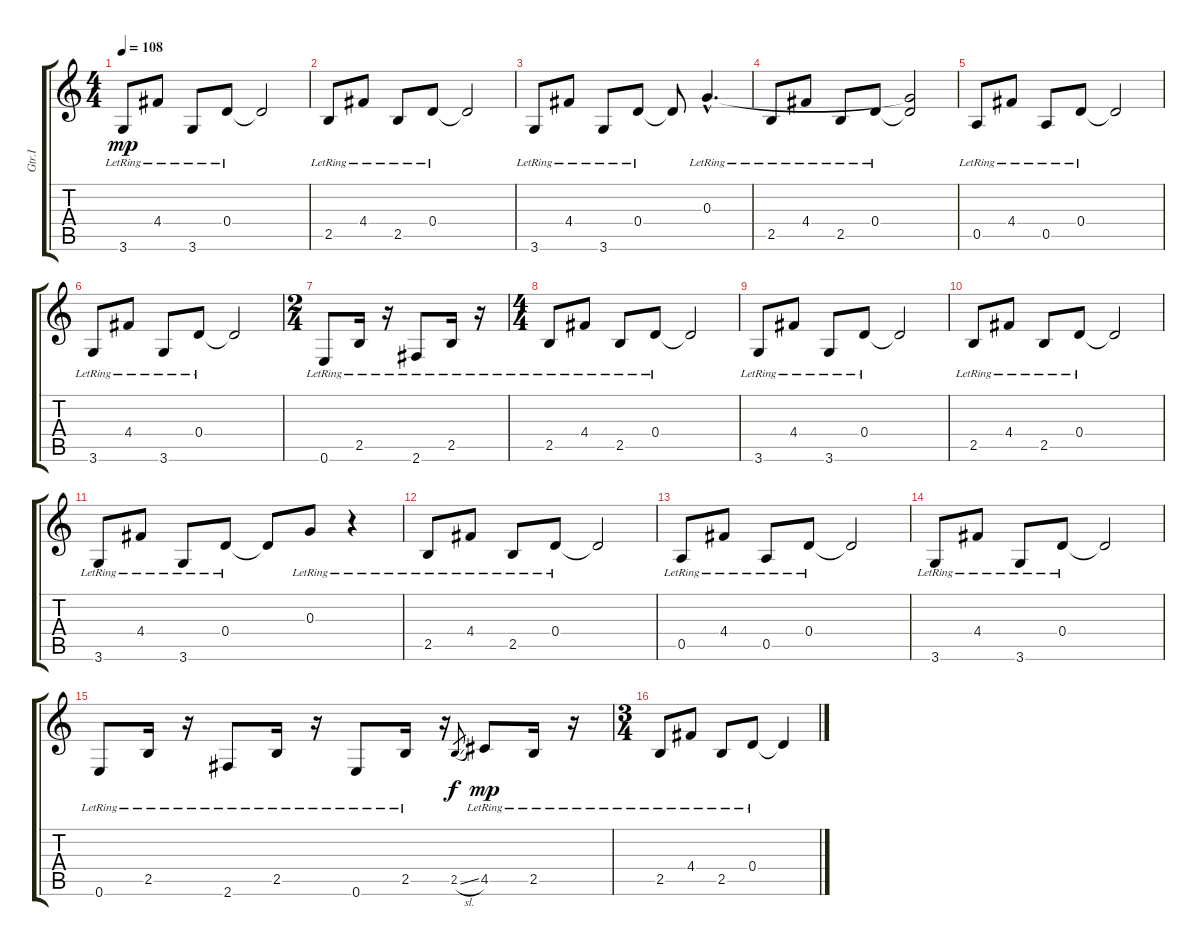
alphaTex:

\track ("Gtr.I" "Gtr.I") {instrument acousticguitarsteel}
\staff {score tabs}
\tuning (E4 B3 G3 D3 A2 E2) {hide}
\ts (4 4)
\tempo 108
\clef g2
\ks c
3.6{lr}.8{dy mp} 4.4{lr}.8 3.6{lr}.8 0.4{lr}.8 0.4{t}.2 |
2.5{lr}.8 4.4{lr}.8 2.5{lr}.8 0.4{lr}.8 0.4{t}.2 |
3.6{lr}.8 4.4{lr}.8 3.6{lr}.8 0.4{lr}.8 0.4{t}.8 0.3{hac lr}.4{d} |
2.5{lr}.8 4.4{lr}.8 2.5{lr}.8 0.4{lr}.8 (0.3{t} 0.4{t}).2 |
0.5{lr}.8 4.4{lr}.8 0.5{lr}.8 0.4{lr}.8 0.4{t}.2 |
3.6{lr}.8 4.4{lr}.8 3.6{lr}.8 0.4{lr}.8 0.4{t}.2 |
\ts (2 4)
0.6{lr}.8 2.5{lr}.16 r.16 2.6{lr}.8 2.5{lr}.16 r.16 |
\ts (4 4)
2.5{lr}.8 4.4{lr}.8 2.5{lr}.8 0.4{lr}.8 0.4{t}.2 |
3.6{lr}.8 4.4{lr}.8 3.6{lr}.8 0.4{lr}.8 0.4{t}.2 |
2.5{lr}.8 4.4{lr}.8 2.5{lr}.8 0.4{lr}.8 0.4{t}.2 |
3.6{lr}.8 4.4{lr}.8 3.6{lr}.8 0.4{lr}.8 0.4{t}.8 0.3{lr}.8 r.4 |
2.5{lr}.8 4.4{lr}.8 2.5{lr}.8 0.4{lr}.8 0.4{t}.2 |
0.5{lr}.8 4.4{lr}.8 0.5{lr}.8 0.4{lr}.8 0.4{t}.2 |
3.6{lr}.8 4.4{lr}.8 3.6{lr}.8 0.4{lr}.8 0.4{t}.2 |
0.6{lr}.8 2.5{lr}.16 r.16 2.6{lr}.8 2.5{lr}.16 r.16 0.6{lr}.8 2.5{lr}.16 r.16 2.5{sl}.8{gr dy f} 4.5{lr}.8{dy mp} 2.5{lr}.16 r.16 |
\ts (3 4)
2.5{lr}.8 4.4{lr}.8 2.5{lr}.8 0.4{lr}.8 0.4{t}.4
